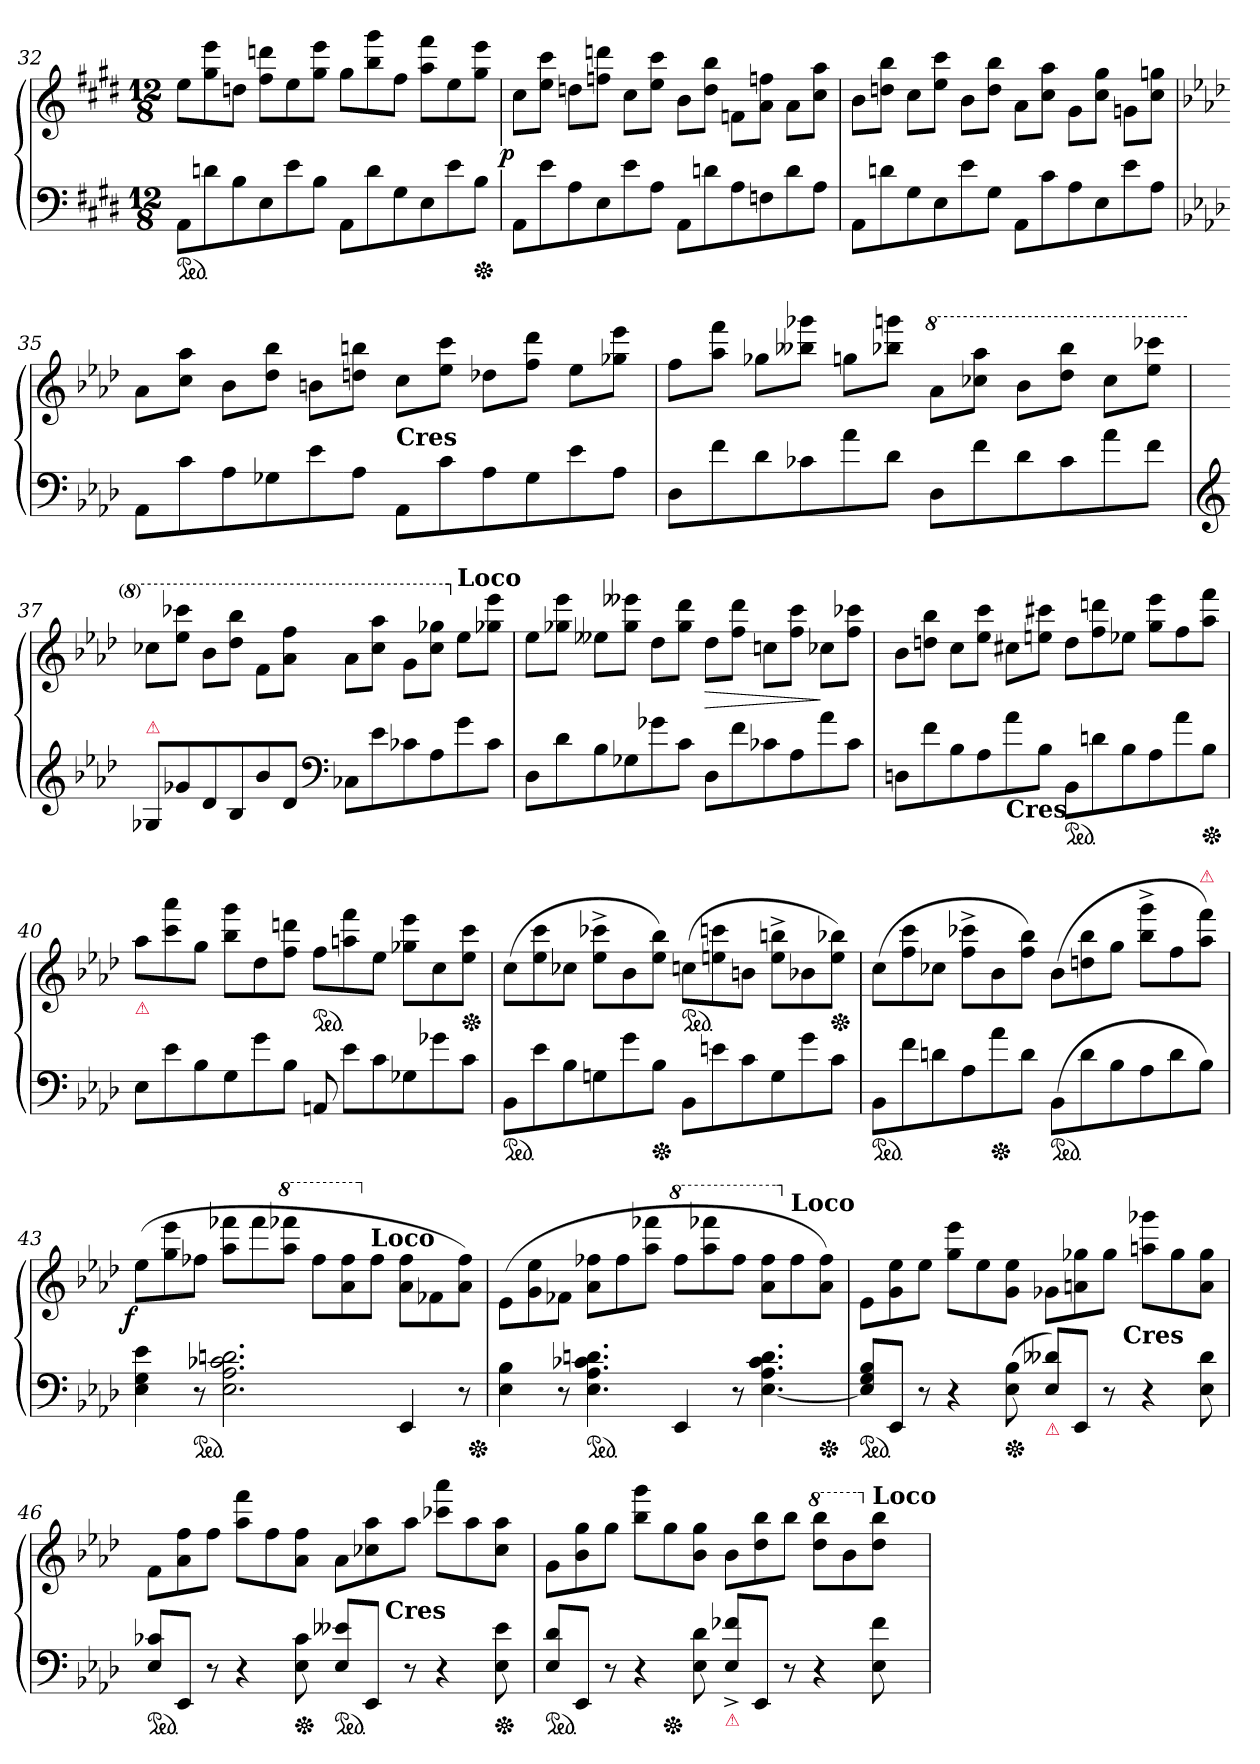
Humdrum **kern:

**kern	**kern	**dynam
*part1	*part1	*part1
*staff2	*staff1	*staff1/2
*clefF4	*clefG2	*
*k[f#c#g#d#]	*k[f#c#g#d#]	*
*M12/8	*M12/8	*
=32	=32	=32
!LO:TX:b:color=crimson:t=⚠	!	!
*ped	*	*
8AAL	8eeL	.
8dn	8gg# 8eee	.
8B	8ddnJ	.
8E	8ff# 8dddnL	.
8e	8ee	.
8BJ	8gg# 8eeeJ	.
8AAL	8gg#L	.
8d	8bb 8ggg#	.
8G#	8ff#J	.
8E	8aa 8fff#L	.
8e	8ee	.
*Xped	*	*
8BJ	8gg# 8eeeJ	.
=33	=33	=33
!	!	!LO:DY:rj
8AAL	8cc#L	p
8e	8ee 8ccc#J	.
8A	8ddnL	.
8E	8ffn 8dddnJ	.
8e	8cc#L	.
8AJ	8ee 8ccc#J	.
8AAL	8bL	.
8dn	8dd 8bbJ	.
8A	8fn\L	.
8Fn	8a 8ffnJ	.
8d	8aL	.
8AJ	8cc# 8aaJ	.
=34	=34	=34
8AAL	8bL	.
8dn	8ddn 8bbJ	.
8G#	8cc#L	.
8E	8ee 8ccc#J	.
8e	8bL	.
8G#J	8dd 8bbJ	.
8AAL	8aL	.
8c#	8cc# 8aaJ	.
8A	8g#L	.
8E	8cc# 8gg#J	.
8e	8gnL	.
8AJ	8cc# 8ggnJ	.
=35	=35	=35
*k[b-e-a-d-]	*k[b-e-a-d-]	*
8AA-L	8a-L	.
8c	8cc 8aa-J	.
8A-	8b-L	.
8G-X	8dd- 8bb-J	.
8e-	8bnL	.
8A-J	8ddn 8bbnJ	.
!	!LO:TX:c:B:t=Cres	!
8AA-L	8ccL	.
8c	8ee- 8cccJ	.
8A-	8dd-XL	.
8G-	8ff 8ddd-J	.
8e-	8ee-L	.
8A-J	8gg-X 8eee-J	.
=36	=36	=36
8D-L	8ffL	.
8f	8aa- 8fffJ	.
8d-	8gg-XL	.
8c-X	8bb--X 8ggg-XJ	.
8a-	8ggnL	.
8d-J	8bb-X 8gggnJ	.
*	*8va	*
8D-L	8aa-L	.
8f	8ccc-X 8aaa-J	.
8d-	8bb-L	.
8c-	8ddd- 8bbb-J	.
8a-	8ccc-L	.
8fJ	8eee- 8cccc-XJ	.
=37	=37	=37
*clefG2	*	*
!LO:TX:a:color=crimson:t=⚠	!	!
8G-XL	8ccc-XL	.
8g-X	8eee- 8cccc-XJ	.
8d-	8bb-L	.
8B-	8ddd- 8bbb-J	.
8b-	8ff\L	.
8d-J	8aa- 8fffJ	.
*clefF4	*	*
8C-XL	8aa-L	.
8e-	8ccc- 8aaa-J	.
8c-X	8ggL	.
8A-	8ccc- 8ggg-XJ	.
*	*X8va	*
!	!LO:TX:a:B:t=Loco	!
8g-	8ee-L	.
8c-J	8gg-X 8eee-J	.
=38	=38	=38
8D-L	8ee-L	.
8d-	8gg-X 8eee-J	.
8B-	8ee--XL	.
8G-X	8gg- 8eee--XJ	.
8g-X	8dd-L	.
8cJ	8gg- 8ddd-J	.
8D-L	8dd-L	>
8f	8ff 8ddd-J	.
8c-X	8ccnL	.
8A-	8ff 8cccJ	.
8a-	8cc-XL	]
8c-J	8ff 8ccc-XJ	.
=39	=39	=39
8DnL	8b-L	.
8f	8ddn 8bb-J	.
8B-	8ccL	.
8A-	8ee- 8cccJ	.
!LO:TX:b:B:t=Cres	!	!
8a-	8cc#XL	.
8B-J	8een 8ccc#XJ	.
*ped	*	*
8BB-L	8ddL	.
8dn	8ff 8dddn	.
8B-	8ee-XJ	.
8A-	8gg 8eee-L	.
8a-	8ff	.
*Xped	*	*
8B-J	8aa- 8fffJ	.
=40	=40	=40
!	!LO:TX:b:color=crimson:t=⚠	!
8E-L	8aa-L	.
8e-	8ccc 8aaa-	.
8B-	8ggJ	.
8G	8bb- 8gggL	.
8g	8dd-	.
8B-J	8ff 8dddnJ	.
*	*ped	*
8AAn	8ffL	.
8e-L	8aan 8fff	.
8c	8ee-J	.
8G-X	8gg-X 8eee-L	.
8g-X	8cc	.
*	*Xped	*
8cJ	8ee- 8cccJ	.
=41	=41	=41
!LO:TX:b:color=crimson:t=⚠	!	!
*ped	*	*
8BB-L	(>8ccL	.
8e-	8ee- 8ccc	.
8B-	8cc-XJ	.
8Gn	8ee-^> 8ccc-X^>L	.
8g	8b-	.
*Xped	*	*
8B-J	8ee- 8bb-J)	.
!	!LO:TX:b:color=crimson:t=⚠	!
*	*ped	*
8BB-L	(>8ccnL	.
8en	8een 8cccn	.
8c	8bnJ	.
8G	8ee^> 8bbn^>L	.
8g	8b-X	.
*	*Xped	*
8cJ	8ee 8bb-XJ)	.
=42	=42	=42
!LO:TX:b:color=crimson:t=⚠	!	!
*ped	*	*
8BB-L	(>8ccL	.
8f	8ff 8ccc	.
8dn	8cc-XJ	.
8A-	8ff^> 8ccc-X^>L	.
*Xped	*	*
8a-	8b-	.
8dJ	8ff 8bb-J)	.
*ped	*	*
(>8BB-L	(>8b-L	.
8d	8ddn 8bb-	.
8B-	8ggJ	.
8A-	8bb-^< 8ggg^<L	.
8d	8ff	.
!	!LO:TX:a:color=crimson:t=⚠	!
8B-J)	8aa- 8fffJ)	.
=43	=43	=43
!	!	!LO:DY:rj
4E- 4G 4e-	(>8ee-L	f
.	8gg 8eee-	.
*ped	*	*
8r	8ff-XJ	.
2.E- 2.A- 2.c-X 2.dn	8aa- 8fff-XL	.
.	8fff-	.
*	*8va	*
.	8aaa- 8ffff-XJ	.
.	8fff-L	.
.	8aa- 8fff-	.
*	*X8va	*
!	!LO:TX:a:B:t=Loco	!
.	8ff-J	.
4EE-	8a- 8ff-L	.
.	8f-X	.
8r	8a- 8ff-J)	.
*Xped	*	*
=44	=44	=44
4E- 4B-	(>8e-\L	.
.	8g 8ee-	.
8r	8f-XJ	.
*ped	*	*
4.E- 4.A- 4.c-X 4.dn	8a- 8ff-XL	.
.	8ff-	.
.	8aa- 8fff-XJ	.
*	*8va	*
4EE-	8fff-L	.
.	8aaa- 8ffff-X	.
8r	8fff-J	.
[4.E- 4.A- 4.c- 4.d	8aa- 8fff-L	.
*	*X8va	*
!	!LO:TX:a:B:t=Loco	!
.	8ff-	.
*Xped	*	*
.	8a- 8ff-J)	.
=45	=45	=45
!LO:TX:b:color=crimson:t=⚠	!	!
*	*^	*
*ped	*	*	*
8E-]\ 8G\ 8B-\L	8e-\L	1ryy	.
8EE-/J	8g 8ee-	.	.
8r	8ee-J	.	.
4r	8gg 8eee-L	.	.
.	8ee-	.	.
*Xped	*	*	*
(>8E- 8B-	8g 8ee-J	.	.
!LO:TX:b:color=crimson:t=⚠	!	!	!
8E-\ 8d--X\L)	8g-XL	.	.
8EE-/J	8an 8gg-X	.	.
8r	8gg-J	16ryy	.
!	!	!LO:TX:c:B:t=Cres	!
.	.	4..ryy	.
4r	8aan 8ggg-XL	.	.
.	8gg-	.	.
8E- 8d--	8a 8gg-J	.	.
=46	=46	=46	=46
!LO:TX:b:color=crimson:t=⚠	!	!	!
*ped	*	*	*
8E-\ 8c-X\L	8fL	2...ryy	.
8EE-/J	8a- 8ff	.	.
8r	8ffJ	.	.
4r	8aa- 8fffL	.	.
.	8ff	.	.
*Xped	*	*	*
8E- 8c-	8a- 8ffJ	.	.
!LO:TX:b:color=crimson:t=⚠	!	!	!
*ped	*	*	*
8E-\ 8e--X\L	8a-L	.	.
8EE-/J	8cc-X 8aa-	.	.
!	!	!LO:TX:c:B:t=Cres	!
.	.	2ryy	.
8r	8aa-J	.	.
4r	8ccc-X 8aaa-L	.	.
.	8aa-	.	.
*Xped	*	*	*
8E- 8e--	8cc- 8aa-J	.	.
.	.	16ryy	.
=47	=47	=47	=47
!LO:TX:b:color=crimson:t=⚠	!	!	!
*	*v	*v	*
*ped	*	*
8E-\ 8d-\L	8gL	.
8EE-/J	8b- 8gg	.
8r	8ggJ	.
4r	8bb- 8gggL	.
*Xped	*	*
.	8gg	.
8E- 8d-	8b- 8ggJ	.
!LO:TX:b:color=crimson:t=⚠	!	!
8E-^<\ 8f-X^<\L	8b-L	.
8EE-/J	8dd- 8bb-	.
8r	8bb-J	.
*	*8va	*
4r	8ddd- 8bbb-L	.
.	8bb-	.
*	*X8va	*
!	!LO:TX:a:B:t=Loco	!
8E- 8f-	8dd- 8bb-J	.
=	=	=
*-	*-	*-
